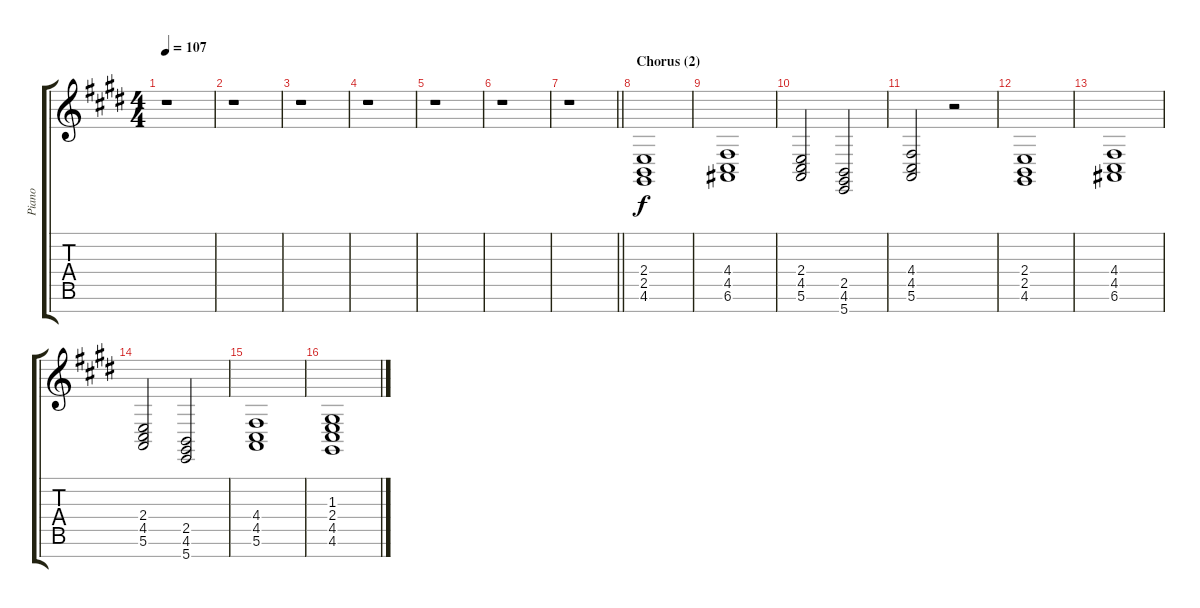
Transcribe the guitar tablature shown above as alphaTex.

\track ("Piano" "Piano") {instrument brightacousticpiano}
\staff {score tabs}
\tuning (E4 B3 G3 D3 A2 E2 B1) {hide}
\ts (4 4)
\tempo 107
\clef g2
\ks e
r.1{dy f} |
r.1 |
r.1 |
r.1 |
r.1 |
r.1 |
\barLineRight lightlight
r.1 |
\section ("" "Chorus (2)")
(2.4 2.5 4.6).1 |
(4.4 4.5 6.6).1 |
(2.4 4.5 5.6).2 (2.5 4.6 5.7).2 |
(4.4 4.5 5.6).2 r.2 |
(2.4 2.5 4.6).1 |
(4.4 4.5 6.6).1 |
(2.4 4.5 5.6).2 (2.5 4.6 5.7).2 |
(4.4 4.5 5.6).1 |
(1.3 2.4 4.5 4.6).1
